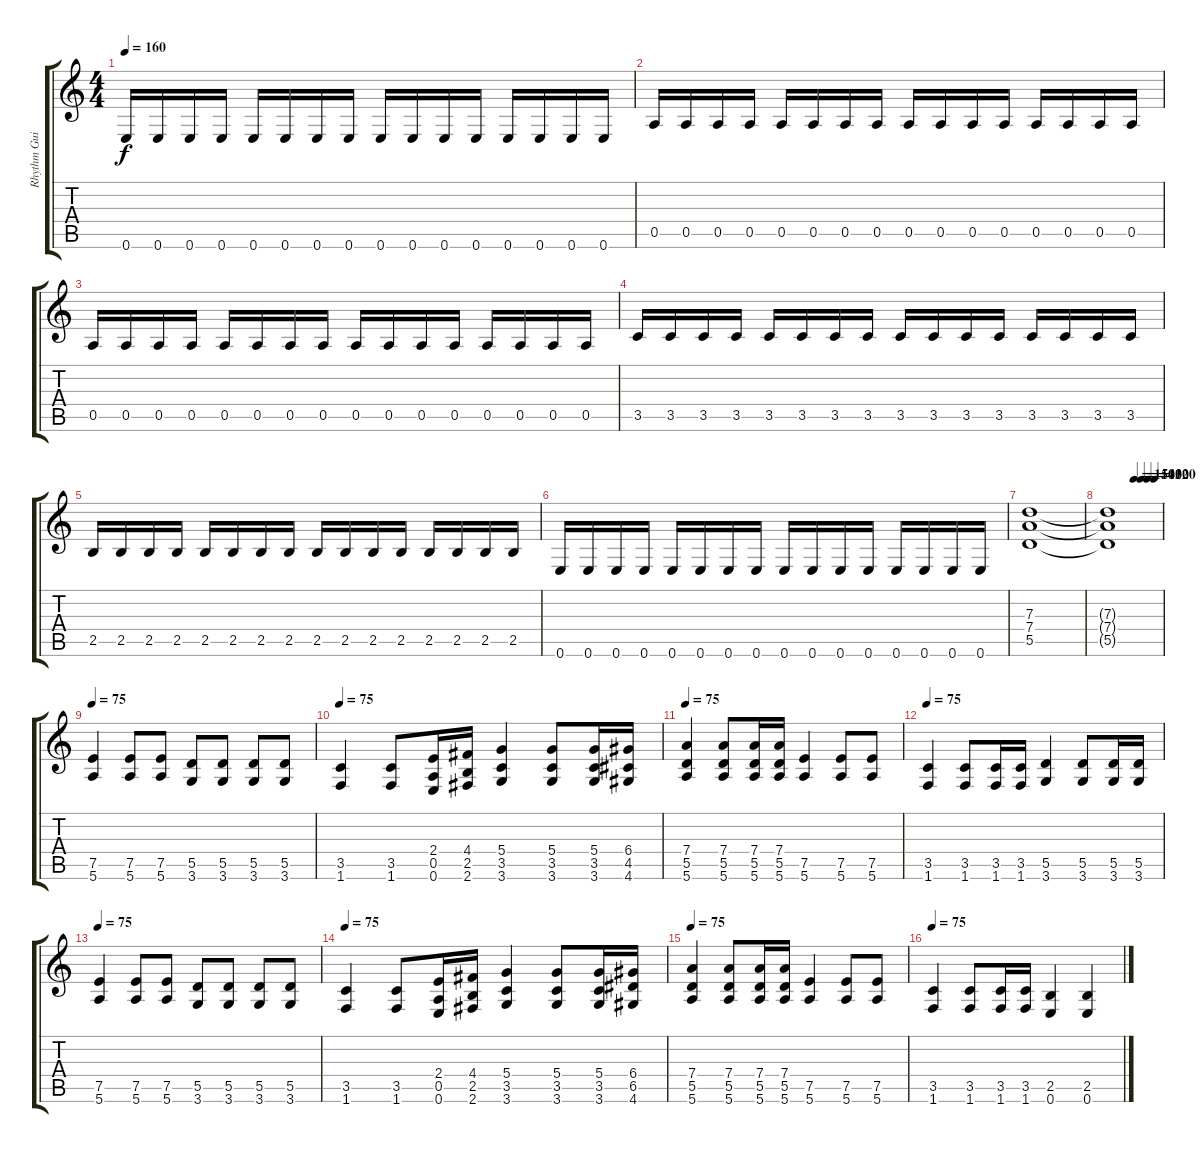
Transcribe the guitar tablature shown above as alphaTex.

\track ("Rhythm Guitar" "Rhythm Gui") {instrument overdrivenguitar}
\staff {score tabs}
\tuning (E4 B3 G3 D3 A2 E2) {hide}
\ts (4 4)
\tempo 160
\clef g2
\ks c
0.6.16{dy f} 0.6.16 0.6.16 0.6.16 0.6.16 0.6.16 0.6.16 0.6.16 0.6.16 0.6.16 0.6.16 0.6.16 0.6.16 0.6.16 0.6.16 0.6.16 |
0.5.16 0.5.16 0.5.16 0.5.16 0.5.16 0.5.16 0.5.16 0.5.16 0.5.16 0.5.16 0.5.16 0.5.16 0.5.16 0.5.16 0.5.16 0.5.16 |
0.5.16 0.5.16 0.5.16 0.5.16 0.5.16 0.5.16 0.5.16 0.5.16 0.5.16 0.5.16 0.5.16 0.5.16 0.5.16 0.5.16 0.5.16 0.5.16 |
3.5.16 3.5.16 3.5.16 3.5.16 3.5.16 3.5.16 3.5.16 3.5.16 3.5.16 3.5.16 3.5.16 3.5.16 3.5.16 3.5.16 3.5.16 3.5.16 |
2.5.16 2.5.16 2.5.16 2.5.16 2.5.16 2.5.16 2.5.16 2.5.16 2.5.16 2.5.16 2.5.16 2.5.16 2.5.16 2.5.16 2.5.16 2.5.16 |
0.6.16 0.6.16 0.6.16 0.6.16 0.6.16 0.6.16 0.6.16 0.6.16 0.6.16 0.6.16 0.6.16 0.6.16 0.6.16 0.6.16 0.6.16 0.6.16 |
(7.3 7.4 5.5).1 |
\tempo (150 0.5)
\tempo (140 0.625)
\tempo (130 0.75)
\tempo (120 0.875)
(7.3{t} 7.4{t} 5.5{t}).1 |
\tempo 75
(7.5 5.6).4 (7.5 5.6).8 (7.5 5.6).8 (5.5 3.6).8 (5.5 3.6).8 (5.5 3.6).8 (5.5 3.6).8 |
\tempo 75
(3.5 1.6).4 (3.5 1.6).8 (2.4 0.5 0.6).16 (4.4 2.5 2.6).16 (5.4 3.5 3.6).4 (5.4 3.5 3.6).8 (5.4 3.5 3.6).16 (6.4 4.5 4.6).16 |
\tempo 75
(7.4 5.5 5.6).4 (7.4 5.5 5.6).8 (7.4 5.5 5.6).16 (7.4 5.5 5.6).16 (7.5 5.6).4 (7.5 5.6).8 (7.5 5.6).8 |
\tempo 75
(3.5 1.6).4 (3.5 1.6).8 (3.5 1.6).16 (3.5 1.6).16 (5.5 3.6).4 (5.5 3.6).8 (5.5 3.6).16 (5.5 3.6).16 |
\tempo 75
(7.5 5.6).4 (7.5 5.6).8 (7.5 5.6).8 (5.5 3.6).8 (5.5 3.6).8 (5.5 3.6).8 (5.5 3.6).8 |
\tempo 75
(3.5 1.6).4 (3.5 1.6).8 (2.4 0.5 0.6).16 (4.4 2.5 2.6).16 (5.4 3.5 3.6).4 (5.4 3.5 3.6).8 (5.4 3.5 3.6).16 (6.4 6.5 4.6).16 |
\tempo 75
(7.4 5.5 5.6).4 (7.4 5.5 5.6).8 (7.4 5.5 5.6).16 (7.4 5.5 5.6).16 (7.5 5.6).4 (7.5 5.6).8 (7.5 5.6).8 |
\tempo 75
(3.5 1.6).4 (3.5 1.6).8 (3.5 1.6).16 (3.5 1.6).16 (2.5 0.6).4 (2.5 0.6).4
